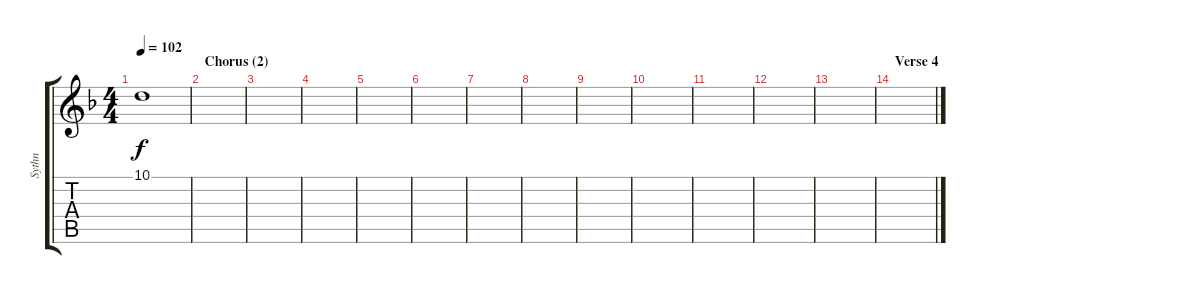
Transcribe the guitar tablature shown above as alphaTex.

\track ("Sythn" "Sythn") {instrument synthvoice}
\staff {score tabs}
\tuning (E4 B3 G3 D3 A2 E2) {hide}
\ts (4 4)
\tempo 102
\clef g2
\ks dminor
10.1{t}.1{dy f} |
\section ("" "Chorus (2)")
|
|
|
|
|
|
|
|
|
|
|
|
\section ("" "Verse 4")
